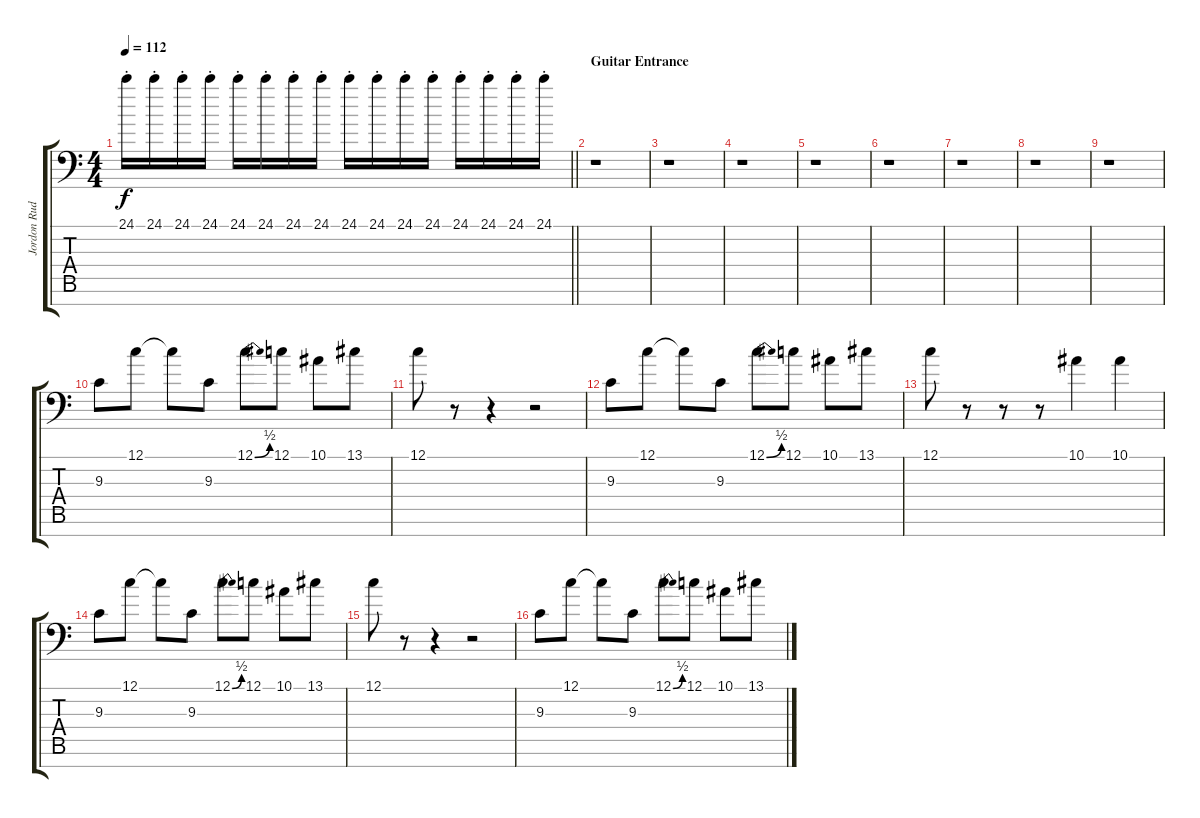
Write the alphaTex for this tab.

\track ("Jordon Rudess" "Jordon Rud") {instrument synthstrings1}
\staff {score tabs}
\tuning (C4 G3 Eb3 Bb2 F2 C2 G1) {hide}
\ts (4 4)
\tempo 112
\clef f4
\barLineRight lightlight
\ks c
24.1{st}.16{dy f} 24.1{st}.16 24.1{st}.16 24.1{st}.16 24.1{st}.16 24.1{st}.16 24.1{st}.16 24.1{st}.16 24.1{st}.16 24.1{st}.16 24.1{st}.16 24.1{st}.16 24.1{st}.16 24.1{st}.16 24.1{st}.16 24.1{st}.16 |
\section ("" "Guitar Entrance")
r.1 |
r.1 |
r.1 |
r.1 |
r.1 |
r.1 |
r.1 |
r.1 |
9.3.8{volume 13 instrument synthstrings1} 12.1.8 12.1{t}.8 9.3.8 12.1{be (bend 0 0 60 2)}.8 12.1.8 10.1.8 13.1.8 |
12.1.8 r.8 r.4 r.2 |
9.3.8 12.1.8 12.1{t}.8 9.3.8 12.1{be (bend 0 0 60 2)}.8 12.1.8 10.1.8 13.1.8 |
12.1.8 r.8 r.8 r.8 10.1.4 10.1.4 |
9.3.8 12.1.8 12.1{t}.8 9.3.8 12.1{be (bend 0 0 60 2)}.8 12.1.8 10.1.8 13.1.8 |
12.1.8 r.8 r.4 r.2 |
9.3.8 12.1.8 12.1{t}.8 9.3.8 12.1{be (bend 0 0 60 2)}.8 12.1.8 10.1.8 13.1.8
